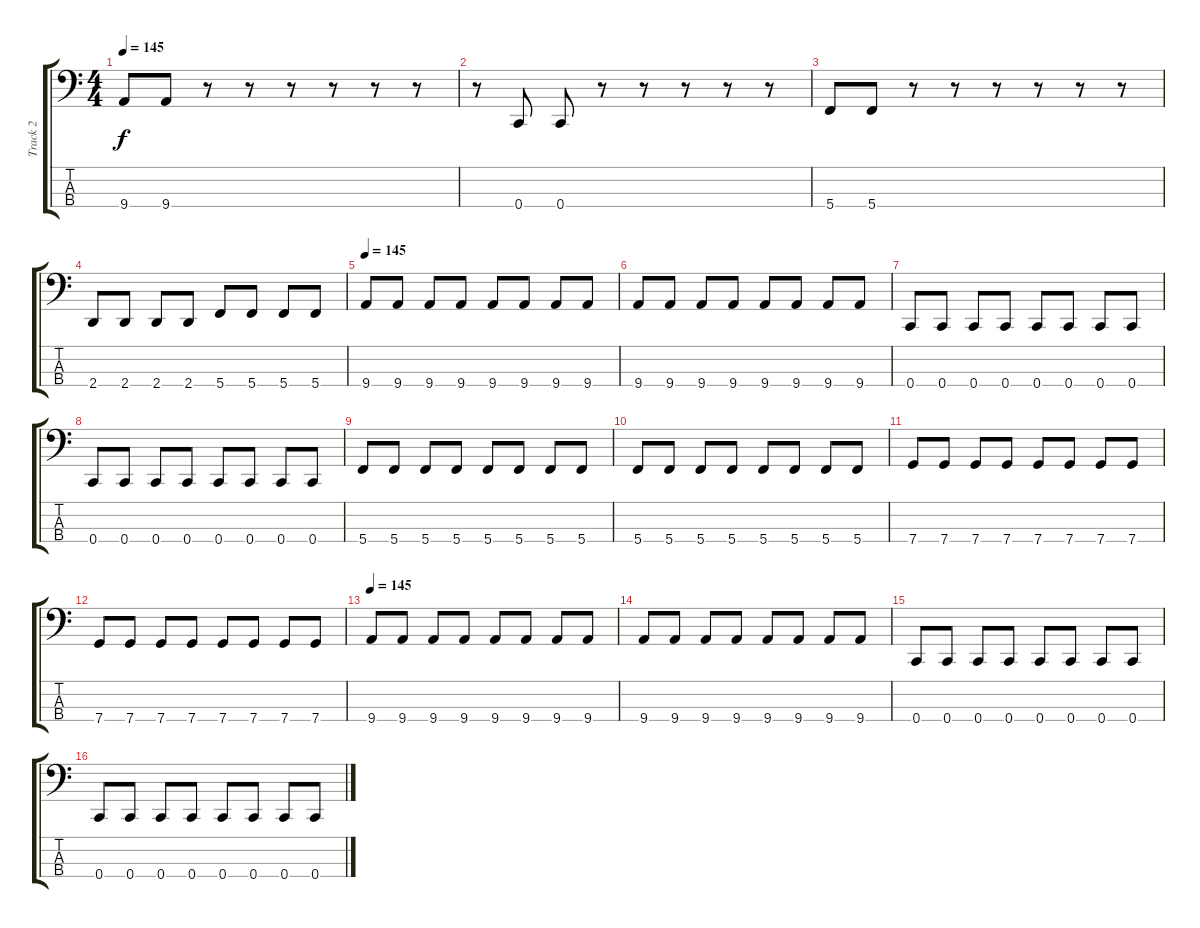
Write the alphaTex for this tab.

\track ("Track 2" "Track 2") {instrument electricbassfinger}
\staff {score tabs}
\tuning (F2 C2 G1 C1) {hide}
\ts (4 4)
\tempo 145
\clef f4
\ks c
9.4.8{dy f} 9.4.8 r.8 r.8 r.8 r.8 r.8 r.8 |
r.8 0.4.8 0.4.8 r.8 r.8 r.8 r.8 r.8 |
5.4.8 5.4.8 r.8 r.8 r.8 r.8 r.8 r.8 |
2.4.8 2.4.8 2.4.8 2.4.8 5.4.8 5.4.8 5.4.8 5.4.8 |
\tempo 145
9.4.8 9.4.8 9.4.8 9.4.8 9.4.8 9.4.8 9.4.8 9.4.8 |
9.4.8 9.4.8 9.4.8 9.4.8 9.4.8 9.4.8 9.4.8 9.4.8 |
0.4.8 0.4.8 0.4.8 0.4.8 0.4.8 0.4.8 0.4.8 0.4.8 |
0.4.8 0.4.8 0.4.8 0.4.8 0.4.8 0.4.8 0.4.8 0.4.8 |
5.4.8 5.4.8 5.4.8 5.4.8 5.4.8 5.4.8 5.4.8 5.4.8 |
5.4.8 5.4.8 5.4.8 5.4.8 5.4.8 5.4.8 5.4.8 5.4.8 |
7.4.8 7.4.8 7.4.8 7.4.8 7.4.8 7.4.8 7.4.8 7.4.8 |
7.4.8 7.4.8 7.4.8 7.4.8 7.4.8 7.4.8 7.4.8 7.4.8 |
\tempo 145
9.4.8 9.4.8 9.4.8 9.4.8 9.4.8 9.4.8 9.4.8 9.4.8 |
9.4.8 9.4.8 9.4.8 9.4.8 9.4.8 9.4.8 9.4.8 9.4.8 |
0.4.8 0.4.8 0.4.8 0.4.8 0.4.8 0.4.8 0.4.8 0.4.8 |
0.4.8 0.4.8 0.4.8 0.4.8 0.4.8 0.4.8 0.4.8 0.4.8
